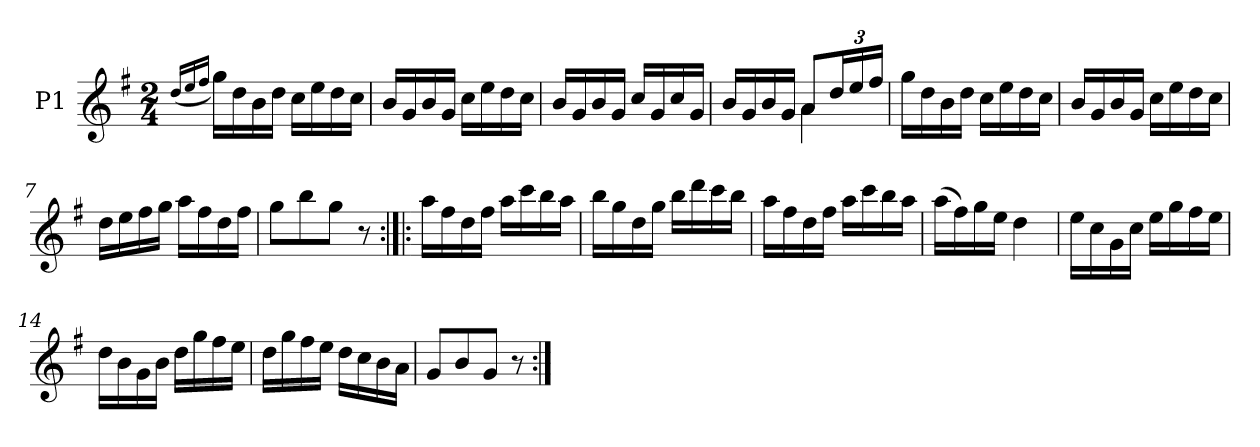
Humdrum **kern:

**kern
*part1
*staff1
*I"P1
*clefG2
*k[f#]
*G:
*M2/4
=1
(16qqdd/LL
16qqee/
16qqff#/JJ
16ggLL)
16dd
16b
16ddJJ
16ccLL
16ee
16dd
16ccJJ
=2
16bLL
16g
16b
16gJJ
16ccLL
16ee
16dd
16ccJJ
=3
16bLL
16g
16b
16gJJ
16ccLL
16g
16cc
16gJJ
=4
*^
16bLL	4ryy
16g	.
16b	.
16gJJ	.
8aL	4a
24ddL	.
24ee	.
24ff#JJ	.
*v	*v
=5
16ggLL
16dd
16b
16ddJJ
16ccLL
16ee
16dd
16ccJJ
=6
16bLL
16g
16b
16gJJ
16ccLL
16ee
16dd
16ccJJ
=7
16ddLL
16ee
16ff#
16ggJJ
16aaLL
16ff#
16dd
16ff#JJ
=8
8ggL
8bb
8ggJ
8r
=9:|!|:
16aaLL
16ff#
16dd
16ff#JJ
16aaLL
16ccc
16bb
16aaJJ
=10
16bbLL
16gg
16dd
16ggJJ
16bbLL
16ddd
16ccc
16bbJJ
=11
16aaLL
16ff#
16dd
16ff#JJ
16aaLL
16ccc
16bb
16aaJJ
=12
(16aaLL
16ff#)
16gg
16eeJJ
4dd
=13
16eeLL
16cc
16g
16ccJJ
16eeLL
16gg
16ff#
16eeJJ
=14
16ddLL
16b
16g
16bJJ
16ddLL
16gg
16ff#
16eeJJ
=15
16ddLL
16gg
16ff#
16eeJJ
16ddLL
16cc
16b
16aJJ
=16
8gL
8b
8gJ
8r
=:|!
*-
